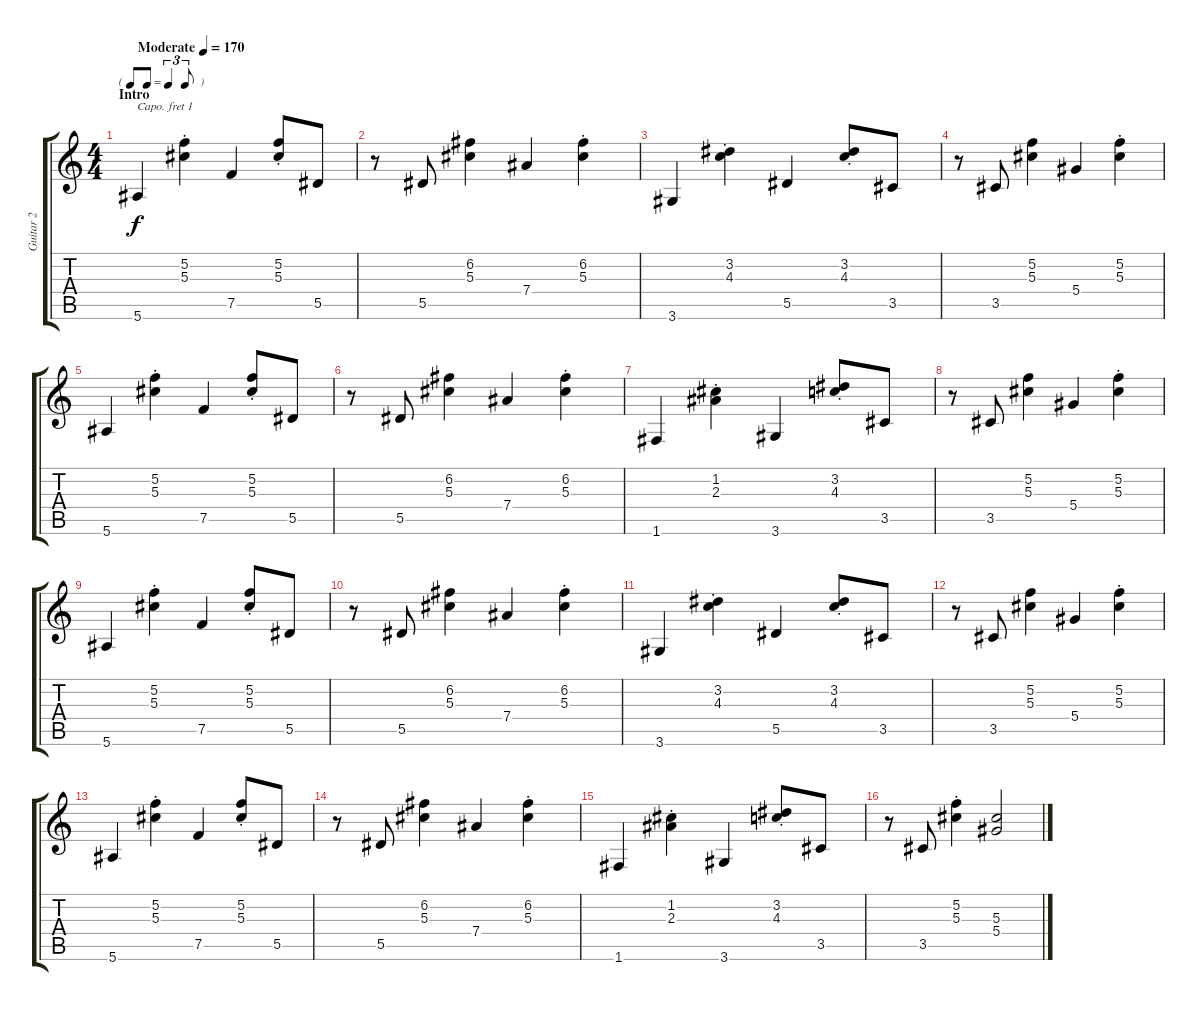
\track ("Guitar 2" "Guitar 2") {instrument acousticguitarsteel}
\staff {score tabs}
\capo 1
\tuning (E4 B3 G3 D3 A2 E2) {hide}
\ts (4 4)
\tf triplet8th
\section ("" "Intro")
\tempo (170 "Moderate")
\clef g2
\ks c
5.6.4{dy f instrument acousticguitarsteel} (5.2{st} 5.3{st}).4 7.5.4 (5.2{st} 5.3{st}).8 5.5.8 |
r.8 5.5.8 (6.2 5.3).4 7.4.4 (6.2{st} 5.3{st}).4 |
3.6.4 (3.2{st} 4.3{st}).4 5.5.4 (3.2{st} 4.3{st}).8 3.5.8 |
r.8 3.5.8 (5.2 5.3).4 5.4.4 (5.2{st} 5.3{st}).4 |
5.6.4 (5.2{st} 5.3{st}).4 7.5.4 (5.2{st} 5.3{st}).8 5.5.8 |
r.8 5.5.8 (6.2 5.3).4 7.4.4 (6.2{st} 5.3{st}).4 |
1.6.4 (1.2{st} 2.3{st}).4 3.6.4 (3.2{st} 4.3{st}).8 3.5.8 |
r.8 3.5.8 (5.2 5.3).4 5.4.4 (5.2{st} 5.3{st}).4 |
5.6.4 (5.2{st} 5.3{st}).4 7.5.4 (5.2{st} 5.3{st}).8 5.5.8 |
r.8 5.5.8 (6.2 5.3).4 7.4.4 (6.2{st} 5.3{st}).4 |
3.6.4 (3.2{st} 4.3{st}).4 5.5.4 (3.2{st} 4.3{st}).8 3.5.8 |
r.8 3.5.8 (5.2 5.3).4 5.4.4 (5.2{st} 5.3{st}).4 |
5.6.4 (5.2{st} 5.3{st}).4 7.5.4 (5.2{st} 5.3{st}).8 5.5.8 |
r.8 5.5.8 (6.2 5.3).4 7.4.4 (6.2{st} 5.3{st}).4 |
1.6.4 (1.2{st} 2.3{st}).4 3.6.4 (3.2{st} 4.3{st}).8 3.5.8 |
r.8 3.5.8 (5.2{st} 5.3{st}).4 (5.3 5.4).2
